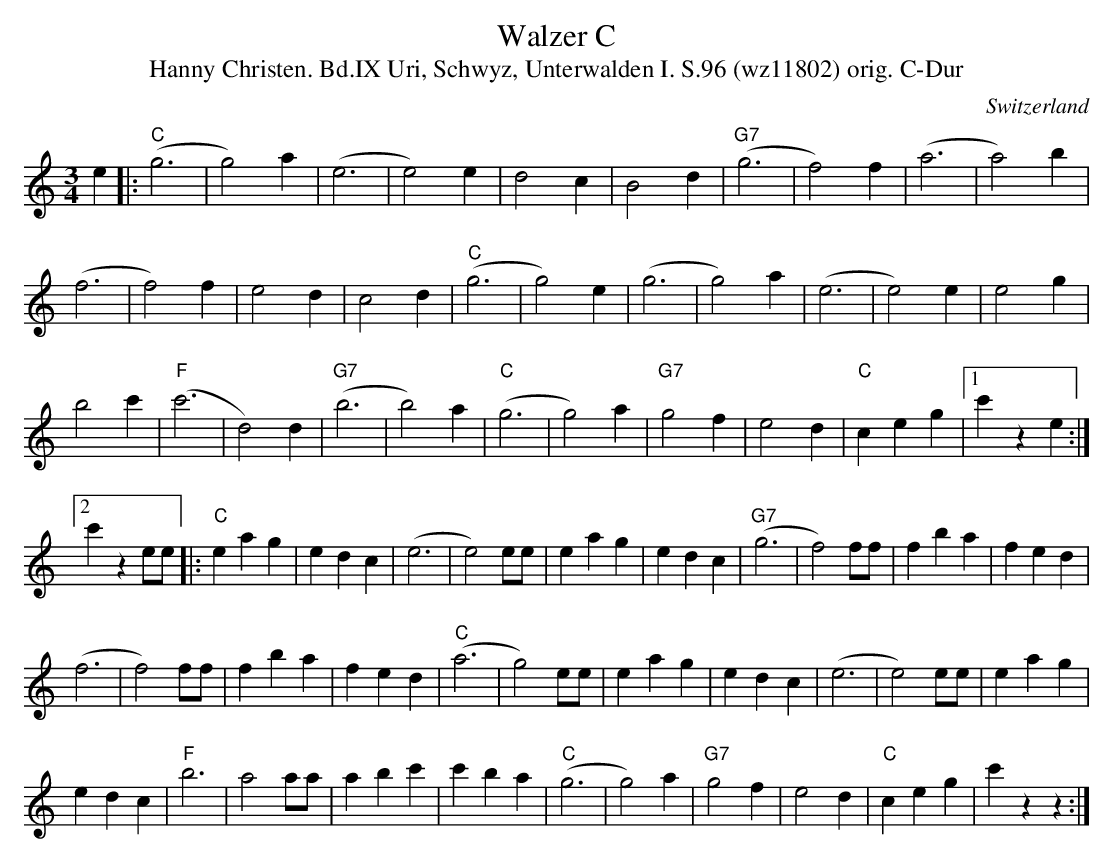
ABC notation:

X:1
T: Walzer C
T:Hanny Christen. Bd.IX Uri, Schwyz, Unterwalden I. S.96 (wz11802) orig. C-Dur
M:3/4
L:1/4
O:Switzerland
K:C major
e |: ("C"g3 | g2) a | (e3 | e2) e | d2c | B2d | ("G7"g3 | f2) f | (a3 | a2) b |
(f3 | f2) f | e2d | c2d | ("C"g3 | g2)e | (g3 | g2)a | (e3 | e2) e | e2g |
b2c' | ("F"c'3 | d2)d | ("G7"b3 | b2) a | ("C"g3 | g2) a | "G7"g2f | e2d | "C"ceg |1 c'ze :|2
c'ze/e/ |: "C"eag | edc | (e3 | e2) e/e/ | eag | edc | ("G7"g3 | f2) f/f/ | fba | fed |
(f3 | f2) f/f/ | fba | fed | ("C"a3 | g2) e/e/ | eag | edc | (e3 | e2) e/e/ | eag |
edc | "F"b3 | a2 a/a/ | abc' | c'ba | ("C"g3 | g2) a | "G7"g2f | e2d | "C"ceg | c'zz :|
